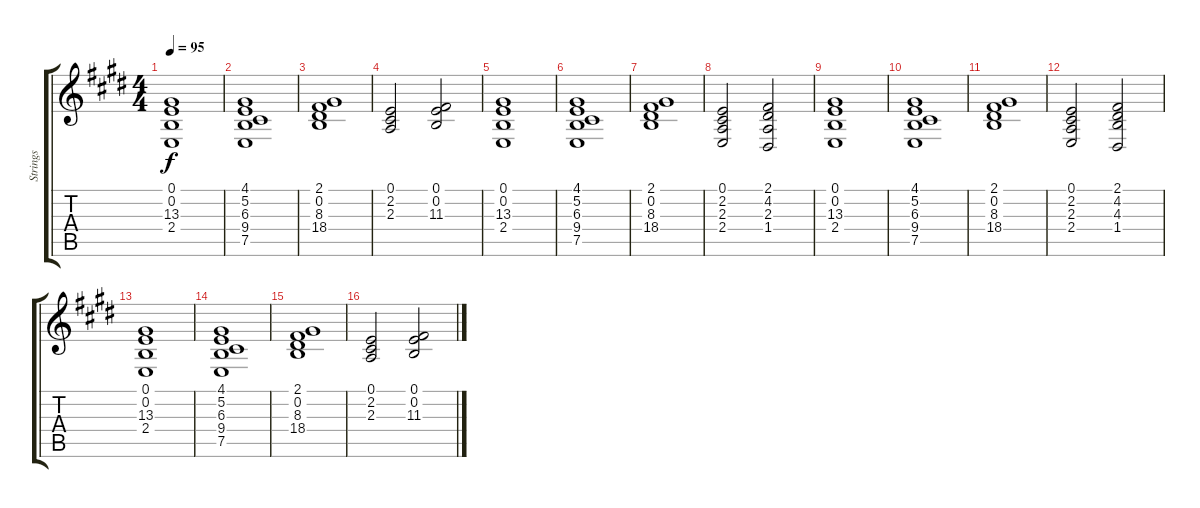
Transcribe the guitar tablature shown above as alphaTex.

\track ("Strings" "Strings") {instrument synthstrings1}
\staff {score tabs}
\tuning (E4 B3 G3 D3 A2 E2) {hide}
\ts (4 4)
\tempo 95
\clef g2
\ks e
(0.1 0.2 13.3 2.4).1{dy f} |
(4.1 5.2 6.3 9.4 7.5).1 |
(2.1 0.2 8.3 18.4).1 |
(0.1 2.2 2.3).2 (0.1 0.2 11.3).2 |
(0.1 0.2 13.3 2.4).1 |
(4.1 5.2 6.3 9.4 7.5).1 |
(2.1 0.2 8.3 18.4).1 |
(0.1 2.2 2.3 2.4).2 (2.1 4.2 2.3 1.4).2 |
(0.1 0.2 13.3 2.4).1 |
(4.1 5.2 6.3 9.4 7.5).1 |
(2.1 0.2 8.3 18.4).1 |
(0.1 2.2 2.3 2.4).2 (2.1 4.2 4.3 1.4).2 |
(0.1 0.2 13.3 2.4).1 |
(4.1 5.2 6.3 9.4 7.5).1 |
(2.1 0.2 8.3 18.4).1 |
(0.1 2.2 2.3).2 (0.1 0.2 11.3).2
